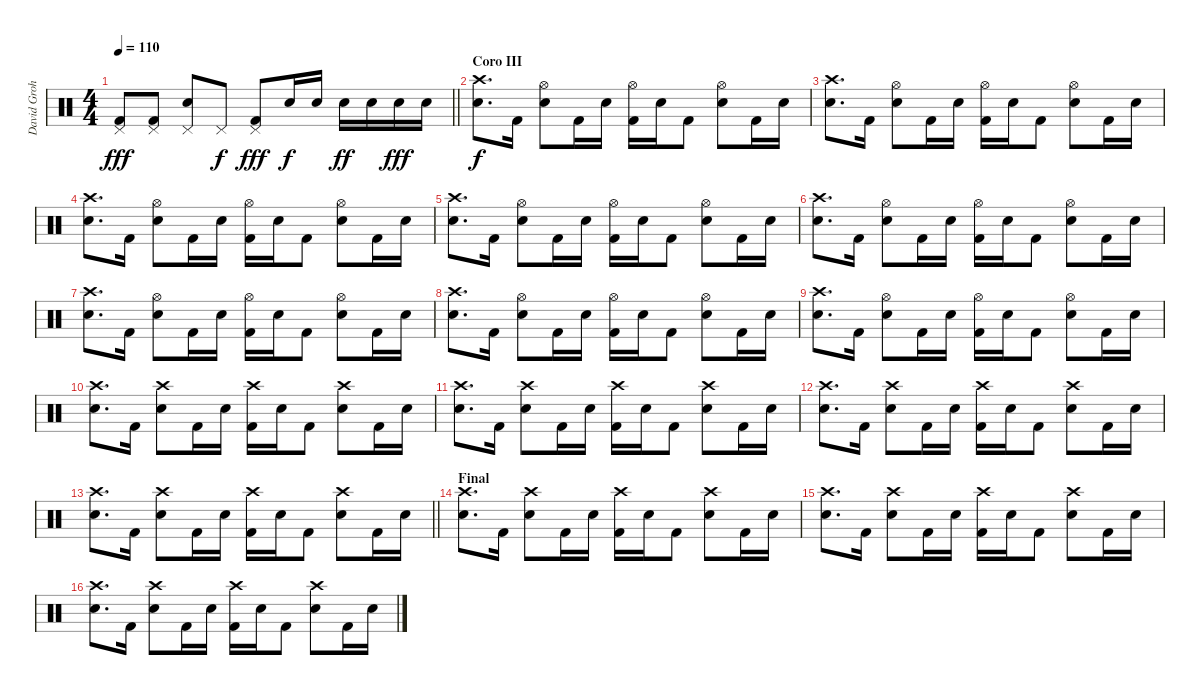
\track ("David Grohl (batería)" "David Groh") {instrument percussion}
\staff {score}
\articulation defaults
\ts (4 4)
\tempo 110
\clef neutral
\barLineRight lightlight
\ks c
("Pedal Hi-Hat (hit)" "Kick (hit) 2").8{dy fff} ("Pedal Hi-Hat (hit)" "Kick (hit) 2").8 ("Pedal Hi-Hat (hit)" "Snare (hit) 2").8 "Pedal Hi-Hat (hit)".8{dy f} ("Pedal Hi-Hat (hit)" "Kick (hit) 2").8{dy fff} "Snare (hit) 2".16{dy f} "Snare (hit) 2".16 "Snare (hit) 2".16{dy ff} "Snare (hit) 2".16 "Snare (hit) 2".16{dy fff} "Snare (hit) 2".16 |
\section ("" "Coro III")
("Crash high (hit)" "Snare (hit) 2").8{d dy f} "Kick (hit) 2".16 ("Hi-Hat (open)" "Snare (hit) 2").8 "Kick (hit) 2".16 "Snare (hit) 2".16 ("Hi-Hat (open)" "Kick (hit) 2").16 "Snare (hit) 2".16 "Kick (hit) 2".8 ("Hi-Hat (open)" "Snare (hit) 2").8 "Kick (hit) 2".16 "Snare (hit) 2".16 |
("Crash high (hit)" "Snare (hit) 2").8{d} "Kick (hit) 2".16 ("Hi-Hat (open)" "Snare (hit) 2").8 "Kick (hit) 2".16 "Snare (hit) 2".16 ("Hi-Hat (open)" "Kick (hit) 2").16 "Snare (hit) 2".16 "Kick (hit) 2".8 ("Hi-Hat (open)" "Snare (hit) 2").8 "Kick (hit) 2".16 "Snare (hit) 2".16 |
("Crash high (hit)" "Snare (hit) 2").8{d} "Kick (hit) 2".16 ("Hi-Hat (open)" "Snare (hit) 2").8 "Kick (hit) 2".16 "Snare (hit) 2".16 ("Hi-Hat (open)" "Kick (hit) 2").16 "Snare (hit) 2".16 "Kick (hit) 2".8 ("Hi-Hat (open)" "Snare (hit) 2").8 "Kick (hit) 2".16 "Snare (hit) 2".16 |
("Crash high (hit)" "Snare (hit) 2").8{d} "Kick (hit) 2".16 ("Hi-Hat (open)" "Snare (hit) 2").8 "Kick (hit) 2".16 "Snare (hit) 2".16 ("Hi-Hat (open)" "Kick (hit) 2").16 "Snare (hit) 2".16 "Kick (hit) 2".8 ("Hi-Hat (open)" "Snare (hit) 2").8 "Kick (hit) 2".16 "Snare (hit) 2".16 |
("Crash high (hit)" "Snare (hit) 2").8{d} "Kick (hit) 2".16 ("Hi-Hat (open)" "Snare (hit) 2").8 "Kick (hit) 2".16 "Snare (hit) 2".16 ("Hi-Hat (open)" "Kick (hit) 2").16 "Snare (hit) 2".16 "Kick (hit) 2".8 ("Hi-Hat (open)" "Snare (hit) 2").8 "Kick (hit) 2".16 "Snare (hit) 2".16 |
("Crash high (hit)" "Snare (hit) 2").8{d} "Kick (hit) 2".16 ("Hi-Hat (open)" "Snare (hit) 2").8 "Kick (hit) 2".16 "Snare (hit) 2".16 ("Hi-Hat (open)" "Kick (hit) 2").16 "Snare (hit) 2".16 "Kick (hit) 2".8 ("Hi-Hat (open)" "Snare (hit) 2").8 "Kick (hit) 2".16 "Snare (hit) 2".16 |
("Crash high (hit)" "Snare (hit) 2").8{d} "Kick (hit) 2".16 ("Hi-Hat (open)" "Snare (hit) 2").8 "Kick (hit) 2".16 "Snare (hit) 2".16 ("Hi-Hat (open)" "Kick (hit) 2").16 "Snare (hit) 2".16 "Kick (hit) 2".8 ("Hi-Hat (open)" "Snare (hit) 2").8 "Kick (hit) 2".16 "Snare (hit) 2".16 |
("Crash high (hit)" "Snare (hit) 2").8{d} "Kick (hit) 2".16 ("Hi-Hat (open)" "Snare (hit) 2").8 "Kick (hit) 2".16 "Snare (hit) 2".16 ("Hi-Hat (open)" "Kick (hit) 2").16 "Snare (hit) 2".16 "Kick (hit) 2".8 ("Hi-Hat (open)" "Snare (hit) 2").8 "Kick (hit) 2".16 "Snare (hit) 2".16 |
("Crash high (hit)" "Snare (hit) 2").8{d} "Kick (hit) 2".16 ("Crash high (hit)" "Snare (hit) 2").8 "Kick (hit) 2".16 "Snare (hit) 2".16 ("Crash high (hit)" "Kick (hit) 2").16 "Snare (hit) 2".16 "Kick (hit) 2".8 ("Crash high (hit)" "Snare (hit) 2").8 "Kick (hit) 2".16 "Snare (hit) 2".16 |
("Crash high (hit)" "Snare (hit) 2").8{d} "Kick (hit) 2".16 ("Crash high (hit)" "Snare (hit) 2").8 "Kick (hit) 2".16 "Snare (hit) 2".16 ("Crash high (hit)" "Kick (hit) 2").16 "Snare (hit) 2".16 "Kick (hit) 2".8 ("Crash high (hit)" "Snare (hit) 2").8 "Kick (hit) 2".16 "Snare (hit) 2".16 |
("Crash high (hit)" "Snare (hit) 2").8{d} "Kick (hit) 2".16 ("Crash high (hit)" "Snare (hit) 2").8 "Kick (hit) 2".16 "Snare (hit) 2".16 ("Crash high (hit)" "Kick (hit) 2").16 "Snare (hit) 2".16 "Kick (hit) 2".8 ("Crash high (hit)" "Snare (hit) 2").8 "Kick (hit) 2".16 "Snare (hit) 2".16 |
\barLineRight lightlight
("Crash high (hit)" "Snare (hit) 2").8{d} "Kick (hit) 2".16 ("Crash high (hit)" "Snare (hit) 2").8 "Kick (hit) 2".16 "Snare (hit) 2".16 ("Crash high (hit)" "Kick (hit) 2").16 "Snare (hit) 2".16 "Kick (hit) 2".8 ("Crash high (hit)" "Snare (hit) 2").8 "Kick (hit) 2".16 "Snare (hit) 2".16 |
\section ("" "Final")
("Crash high (hit)" "Snare (hit) 2").8{d} "Kick (hit) 2".16 ("Crash high (hit)" "Snare (hit) 2").8 "Kick (hit) 2".16 "Snare (hit) 2".16 ("Crash high (hit)" "Kick (hit) 2").16 "Snare (hit) 2".16 "Kick (hit) 2".8 ("Crash high (hit)" "Snare (hit) 2").8 "Kick (hit) 2".16 "Snare (hit) 2".16 |
("Crash high (hit)" "Snare (hit) 2").8{d} "Kick (hit) 2".16 ("Crash high (hit)" "Snare (hit) 2").8 "Kick (hit) 2".16 "Snare (hit) 2".16 ("Crash high (hit)" "Kick (hit) 2").16 "Snare (hit) 2".16 "Kick (hit) 2".8 ("Crash high (hit)" "Snare (hit) 2").8 "Kick (hit) 2".16 "Snare (hit) 2".16 |
("Crash high (hit)" "Snare (hit) 2").8{d} "Kick (hit) 2".16 ("Crash high (hit)" "Snare (hit) 2").8 "Kick (hit) 2".16 "Snare (hit) 2".16 ("Crash high (hit)" "Kick (hit) 2").16 "Snare (hit) 2".16 "Kick (hit) 2".8 ("Crash high (hit)" "Snare (hit) 2").8 "Kick (hit) 2".16 "Snare (hit) 2".16
